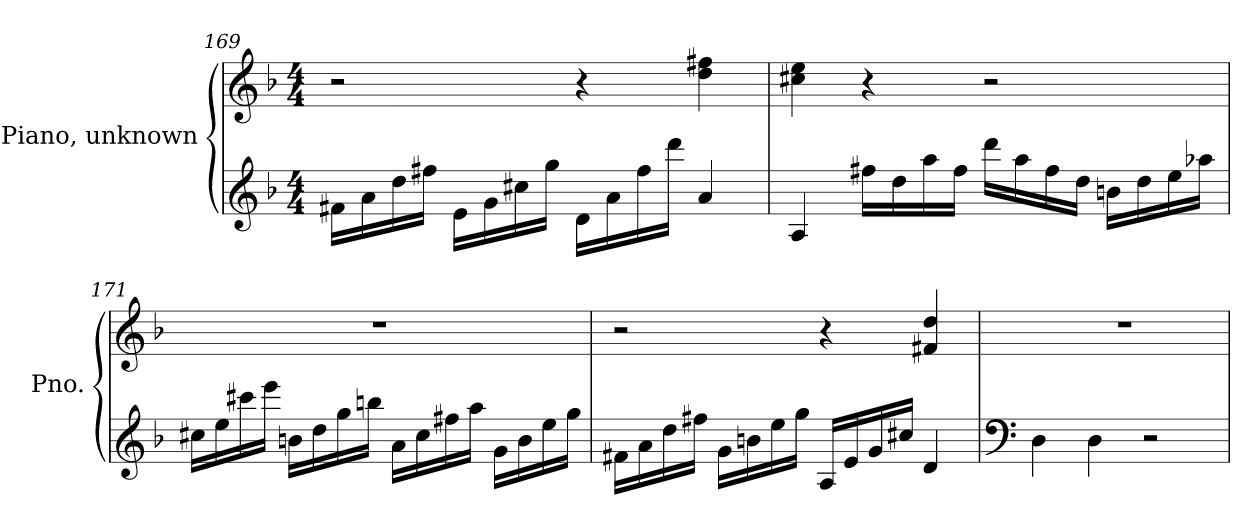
**kern	**kern
*part1	*part1
*staff2	*staff1
*I"Piano, unknown	*
*I'Pno.	*
!!LO:LB:g=z
*clefG2	*clefG2
*k[b-]	*k[b-]
*M4/4	*M4/4
=169	=169
16f#X\LL	2r
16a\	.
16dd\	.
16ff#X\JJ	.
16e\LL	.
16g\	.
16cc#X\	.
16gg\JJ	.
16d\LL	4r
16a\	.
16ff#\	.
16ddd\JJ	.
4a/	4dd\ 4ff#X\
=170	=170
4A/	4cc#X\ 4ee\
16ff#X\LL	4r
16dd\	.
16aa\	.
16ff#\JJ	.
16ddd\LL	2r
16aa\	.
16ff#\	.
16dd\JJ	.
16bn\LL	.
16dd\	.
16ee\	.
16aa-X\JJ	.
!!LO:PB:g=z
=171	=171
16cc#X\LL	1r
16ee\	.
16ccc#X\	.
16eee\JJ	.
16bn\LL	.
16dd\	.
16gg\	.
16bbn\JJ	.
16a\LL	.
16cc#\	.
16ff#X\	.
16aa\JJ	.
16g\LL	.
16b\	.
16ee\	.
16gg\JJ	.
=172	=172
16f#X\LL	2r
16a\	.
16dd\	.
16ff#X\JJ	.
16g\LL	.
16bn\	.
16ee\	.
16gg\JJ	.
16A/LL	4r
16e/	.
16g/	.
16cc#X/JJ	.
4d/	4f#X/ 4dd/
=173	=173
*clefF4	*
4D\	1r
4D\	.
2r	.
=	=
*-	*-
